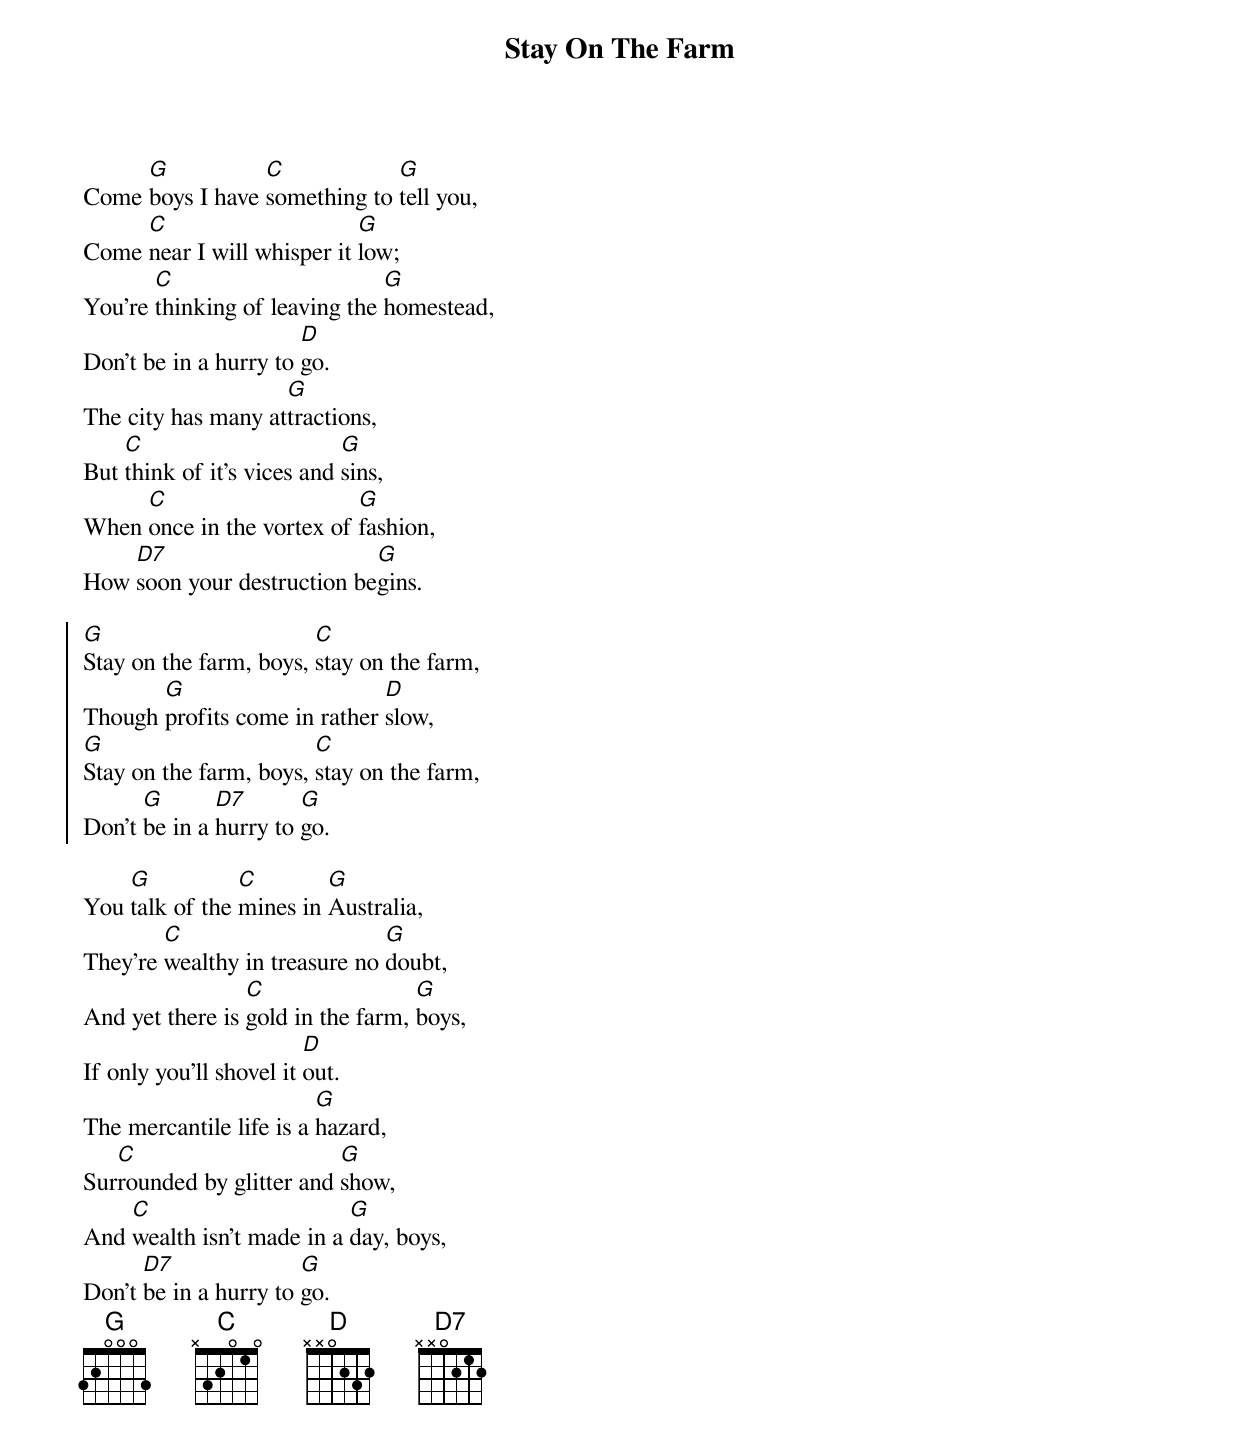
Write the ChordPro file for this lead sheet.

{t:Stay On The Farm}
Come [G]boys I have [C]something to [G]tell you,
Come [C]near I will whisper it [G]low;
You're [C]thinking of leaving the [G]homestead,
Don't be in a hurry to [D]go.
The city has many at[G]tractions,
But [C]think of it's vices and [G]sins,
When [C]once in the vortex of [G]fashion,
How [D7]soon your destruction be[G]gins.

{soc}
[G]Stay on the farm, boys, [C]stay on the farm,
Though [G]profits come in rather [D]slow,
[G]Stay on the farm, boys, [C]stay on the farm,
Don't [G]be in a [D7]hurry to [G]go.
{eoc}

You [G]talk of the [C]mines in [G]Australia,
They're [C]wealthy in treasure no [G]doubt,
And yet there is [C]gold in the farm, [G]boys,
If only you'll shovel it [D]out.
The mercantile life is a [G]hazard,
Sur[C]rounded by glitter and [G]show,
And [C]wealth isn't made in a [G]day, boys,
Don't [D7]be in a hurry to [G]go.
